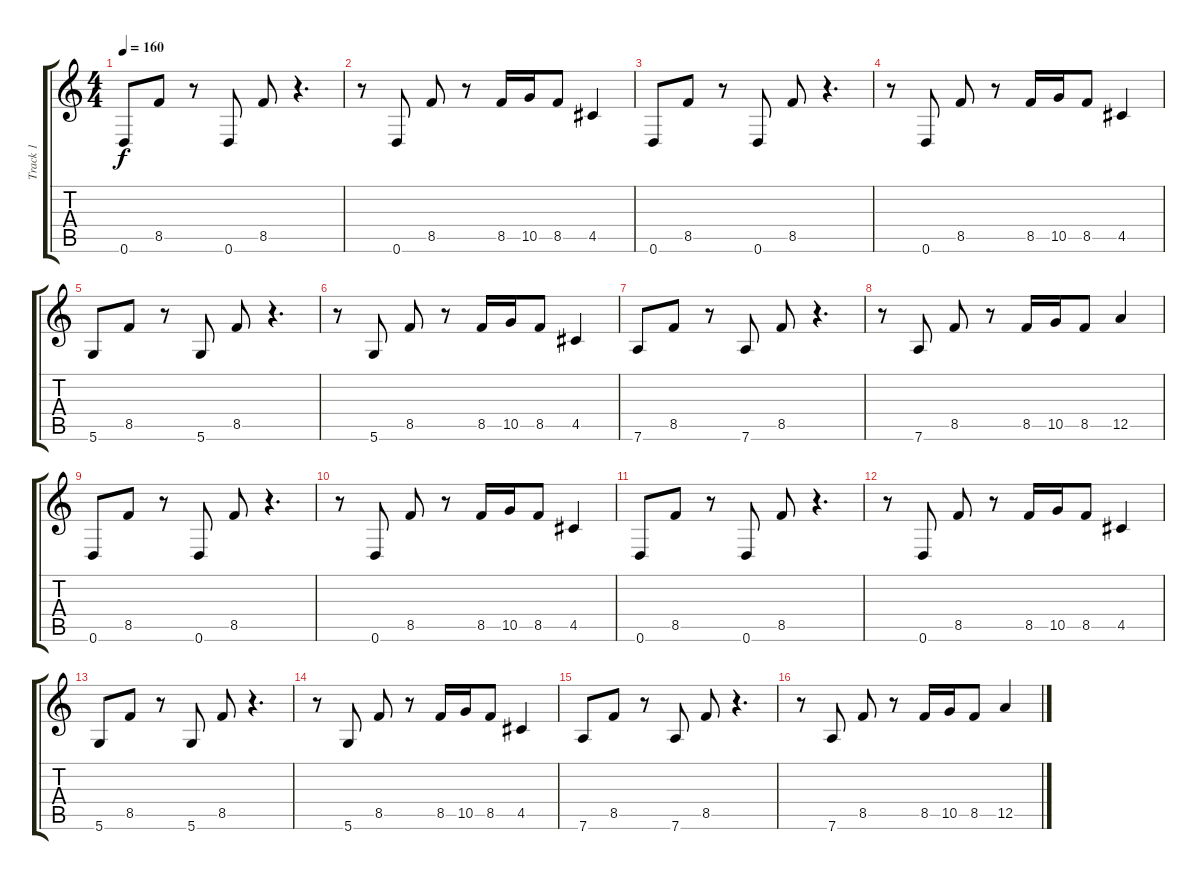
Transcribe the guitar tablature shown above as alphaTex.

\track ("Track 1" "Track 1") {instrument overdrivenguitar}
\staff {score tabs}
\tuning (E4 B3 G3 D3 A2 D2) {hide}
\ts (4 4)
\tempo 160
\clef g2
\ks c
0.6.8{dy f instrument overdrivenguitar} 8.5.8 r.8 0.6.8 8.5.8 r.4{d} |
r.8 0.6.8 8.5.8 r.8 8.5.16 10.5.16 8.5.8 4.5.4 |
0.6.8 8.5.8 r.8 0.6.8 8.5.8 r.4{d} |
r.8 0.6.8 8.5.8 r.8 8.5.16 10.5.16 8.5.8 4.5.4 |
5.6.8 8.5.8 r.8 5.6.8 8.5.8 r.4{d} |
r.8 5.6.8 8.5.8 r.8 8.5.16 10.5.16 8.5.8 4.5.4 |
7.6.8 8.5.8 r.8 7.6.8 8.5.8 r.4{d} |
r.8 7.6.8 8.5.8 r.8 8.5.16 10.5.16 8.5.8 12.5.4 |
0.6.8{instrument overdrivenguitar} 8.5.8 r.8 0.6.8 8.5.8 r.4{d} |
r.8 0.6.8 8.5.8 r.8 8.5.16 10.5.16 8.5.8 4.5.4 |
0.6.8 8.5.8 r.8 0.6.8 8.5.8 r.4{d} |
r.8 0.6.8 8.5.8 r.8 8.5.16 10.5.16 8.5.8 4.5.4 |
5.6.8 8.5.8 r.8 5.6.8 8.5.8 r.4{d} |
r.8 5.6.8 8.5.8 r.8 8.5.16 10.5.16 8.5.8 4.5.4 |
7.6.8 8.5.8 r.8 7.6.8 8.5.8 r.4{d} |
r.8 7.6.8 8.5.8 r.8 8.5.16 10.5.16 8.5.8 12.5.4
